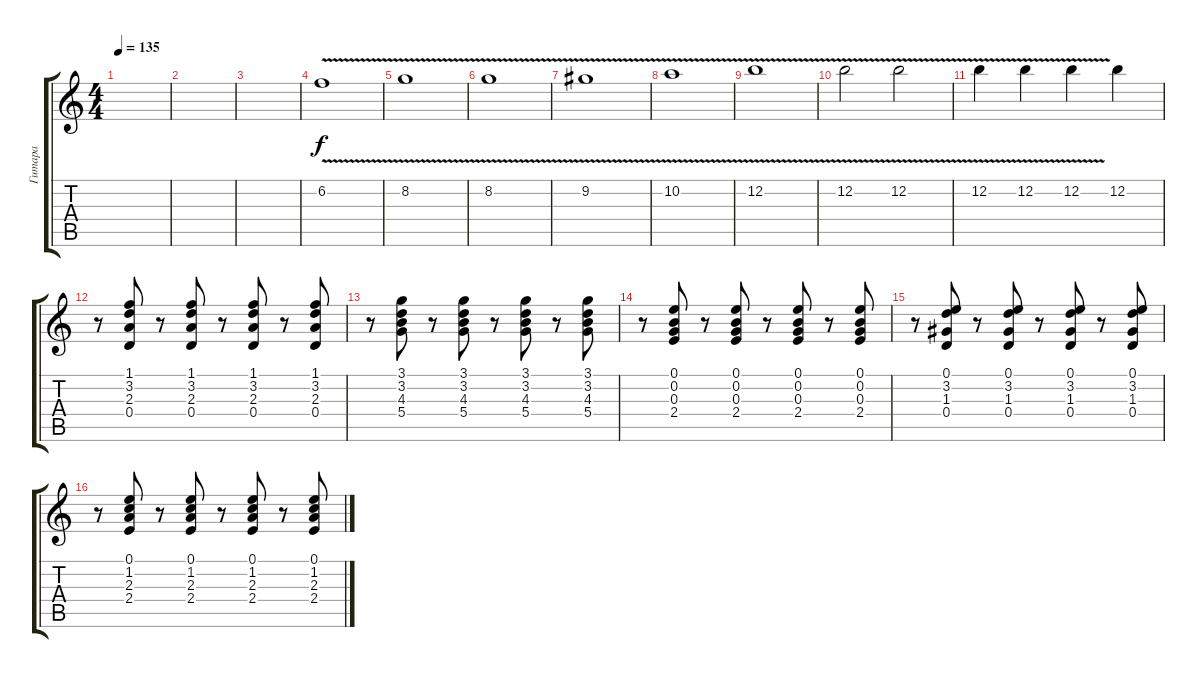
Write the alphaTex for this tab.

\track ("Гитара" "Гитара") {instrument electricguitarclean}
\staff {score tabs}
\tuning (E4 B3 G3 D3 A2 E2) {hide}
\ts (4 4)
\tempo 135
\clef g2
\ks c
|
|
|
6.2{v}.1 |
8.2{v}.1 |
8.2{v}.1 |
9.2{v}.1 |
10.2{v}.1 |
12.2{v}.1 |
12.2{v}.2 12.2{v}.2 |
12.2{v}.4 12.2{v}.4 12.2{v}.4 12.2.4 |
r.8 (1.1 3.2 2.3 0.4).8 r.8 (1.1 3.2 2.3 0.4).8 r.8 (1.1 3.2 2.3 0.4).8 r.8 (1.1 3.2 2.3 0.4).8 |
r.8 (3.1 3.2 4.3 5.4).8 r.8 (3.1 3.2 4.3 5.4).8 r.8 (3.1 3.2 4.3 5.4).8 r.8 (3.1 3.2 4.3 5.4).8 |
r.8 (0.1 0.2 0.3 2.4).8 r.8 (0.1 0.2 0.3 2.4).8 r.8 (0.1 0.2 0.3 2.4).8 r.8 (0.1 0.2 0.3 2.4).8 |
r.8 (0.1 3.2 1.3 0.4).8 r.8 (0.1 3.2 1.3 0.4).8 r.8 (0.1 3.2 1.3 0.4).8 r.8 (0.1 3.2 1.3 0.4).8 |
r.8 (0.1 1.2 2.3 2.4).8 r.8 (0.1 1.2 2.3 2.4).8 r.8 (0.1 1.2 2.3 2.4).8 r.8 (0.1 1.2 2.3 2.4).8
